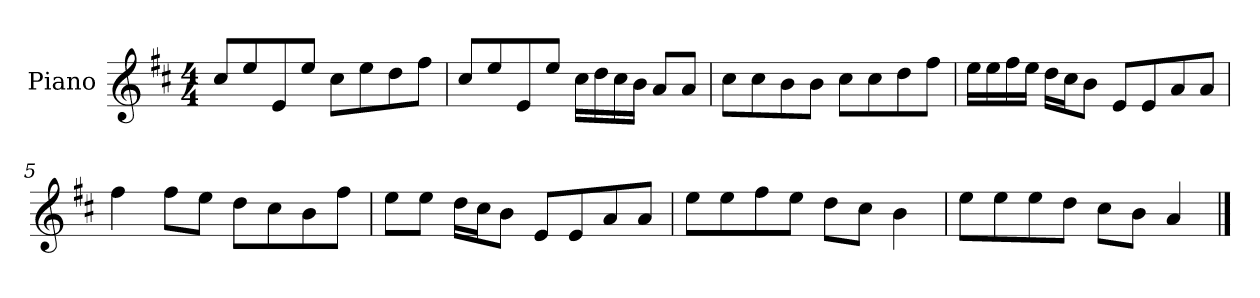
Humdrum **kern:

**kern
*part1
*staff1
*I"Piano
*I'P-no
*clefG2
*k[f#c#]
*M4/4
*MM90
=1
8cc#/L
8ee/
8e/
8ee/J
8cc#\L
8ee\
8dd\
8ff#\J
=2
8cc#/L
8ee/
8e/
8ee/J
16cc#\LL
16dd\
16cc#\
16b\JJ
8a/L
8a/J
=3
8cc#\L
8cc#\
8b\
8b\J
8cc#\L
8cc#\
8dd\
8ff#\J
=4
16ee\LL
16ee\
16ff#\
16ee\JJ
16dd\LL
16cc#\J
8b\J
8e/L
8e/
8a/
8a/J
!!LO:LB:g=z
=5
4ff#\
8ff#\L
8ee\J
8dd\L
8cc#\
8b\
8ff#\J
=6
8ee\L
8ee\J
16dd\LL
16cc#\J
8b\J
8e/L
8e/
8a/
8a/J
=7
8ee\L
8ee\
8ff#\
8ee\J
8dd\L
8cc#\J
4b\
=8
8ee\L
8ee\
8ee\
8dd\J
8cc#\L
8b\J
4a/
==
*-
